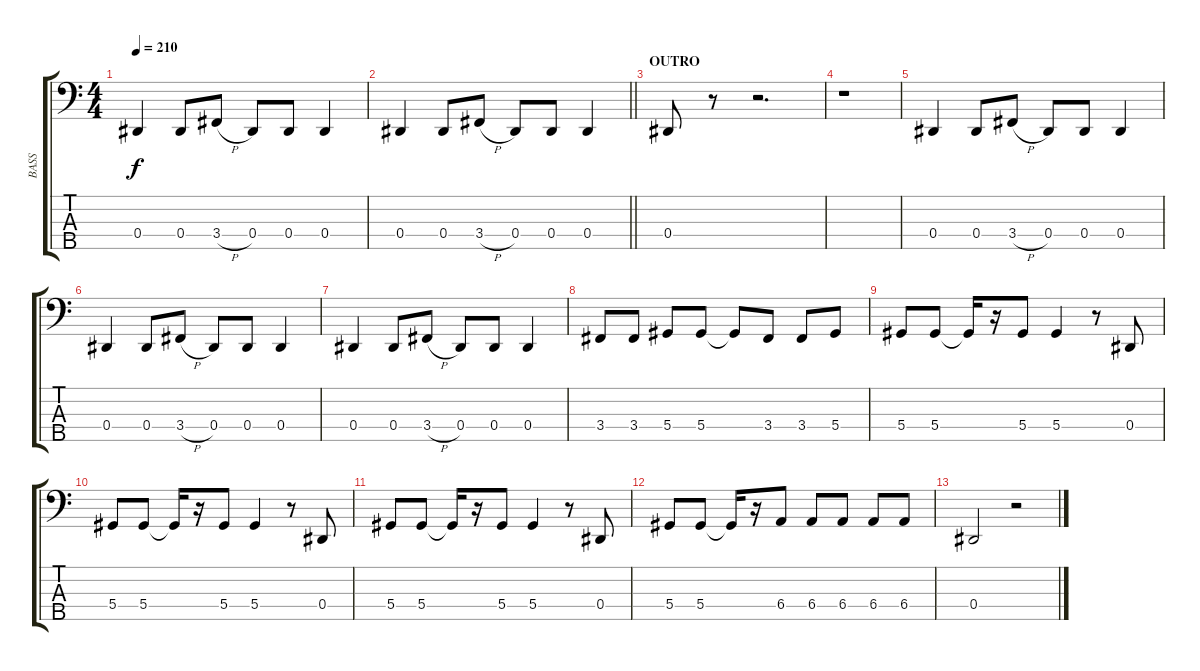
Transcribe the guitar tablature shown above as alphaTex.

\track ("BASS" "BASS") {instrument electricbasspick}
\staff {score tabs}
\tuning (Gb2 Db2 Ab1 Eb1 Bb0) {hide}
\ts (4 4)
\tempo 210
\clef f4
\ks c
0.4.4{dy f} 0.4.8 3.4{h}.8 0.4.8 0.4.8 0.4.4 |
\barLineRight lightlight
0.4.4 0.4.8 3.4{h}.8 0.4.8 0.4.8 0.4.4 |
\section ("" "OUTRO")
0.4.8 r.8 r.2{d} |
r.1 |
0.4.4 0.4.8 3.4{h}.8 0.4.8 0.4.8 0.4.4 |
0.4.4 0.4.8 3.4{h}.8 0.4.8 0.4.8 0.4.4 |
0.4.4 0.4.8 3.4{h}.8 0.4.8 0.4.8 0.4.4 |
3.4.8 3.4.8 5.4.8 5.4.8 5.4{t}.8 3.4.8 3.4.8 5.4.8 |
5.4.8 5.4.8 5.4{t}.16 r.16 5.4.8 5.4.4 r.8 0.4.8 |
5.4.8 5.4.8 5.4{t}.16 r.16 5.4.8 5.4.4 r.8 0.4.8 |
5.4.8 5.4.8 5.4{t}.16 r.16 5.4.8 5.4.4 r.8 0.4.8 |
5.4.8 5.4.8 5.4{t}.16 r.16 6.4.8 6.4.8 6.4.8 6.4.8 6.4.8 |
0.4.2 r.2
